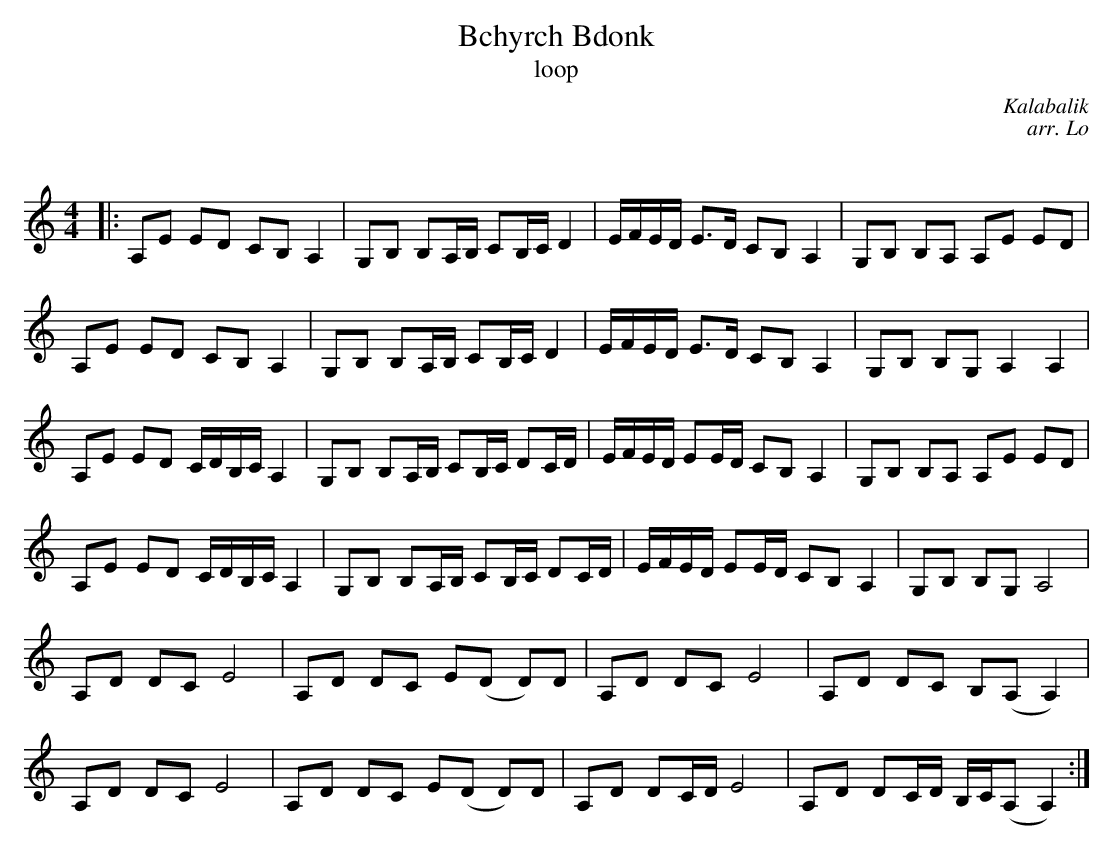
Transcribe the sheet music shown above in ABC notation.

X:1
T: Bchyrch Bdonk
T: loop
C: Kalabalik
C: arr. Lo
C:
M: 4/4
L: 1/8
K: C
|: A,E ED CB, A,2 | G,B, B,A,/B,/ CB,/C/ D2 | E/F/E/D/ E>D CB, A,2 | G,B, B,A, A,E ED |
A,E ED CB, A,2 | G,B, B,A,/B,/ CB,/C/ D2 | E/F/E/D/ E>D CB, A,2 | G,B, B,G, A,2 A,2 |
A,E ED C/D/B,/C/ A,2 | G,B, B,A,/B,/ CB,/C/ DC/D/ | E/F/E/D/ EE/D/ CB, A,2 | G,B, B,A, A,E ED |
A,E ED C/D/B,/C/ A,2 | G,B, B,A,/B,/ CB,/C/ DC/D/ | E/F/E/D/ EE/D/ CB, A,2 | G,B, B,G, A,4 |
A,D DC E4 | A,D DC E(D D)D | A,D DC E4 | A,D DC B,(A, A,2) |
A,D DC E4 | A,D DC E(D D)D | A,D DC/D/ E4 | A,D DC/D/ B,/C/(A, A,2) :|
